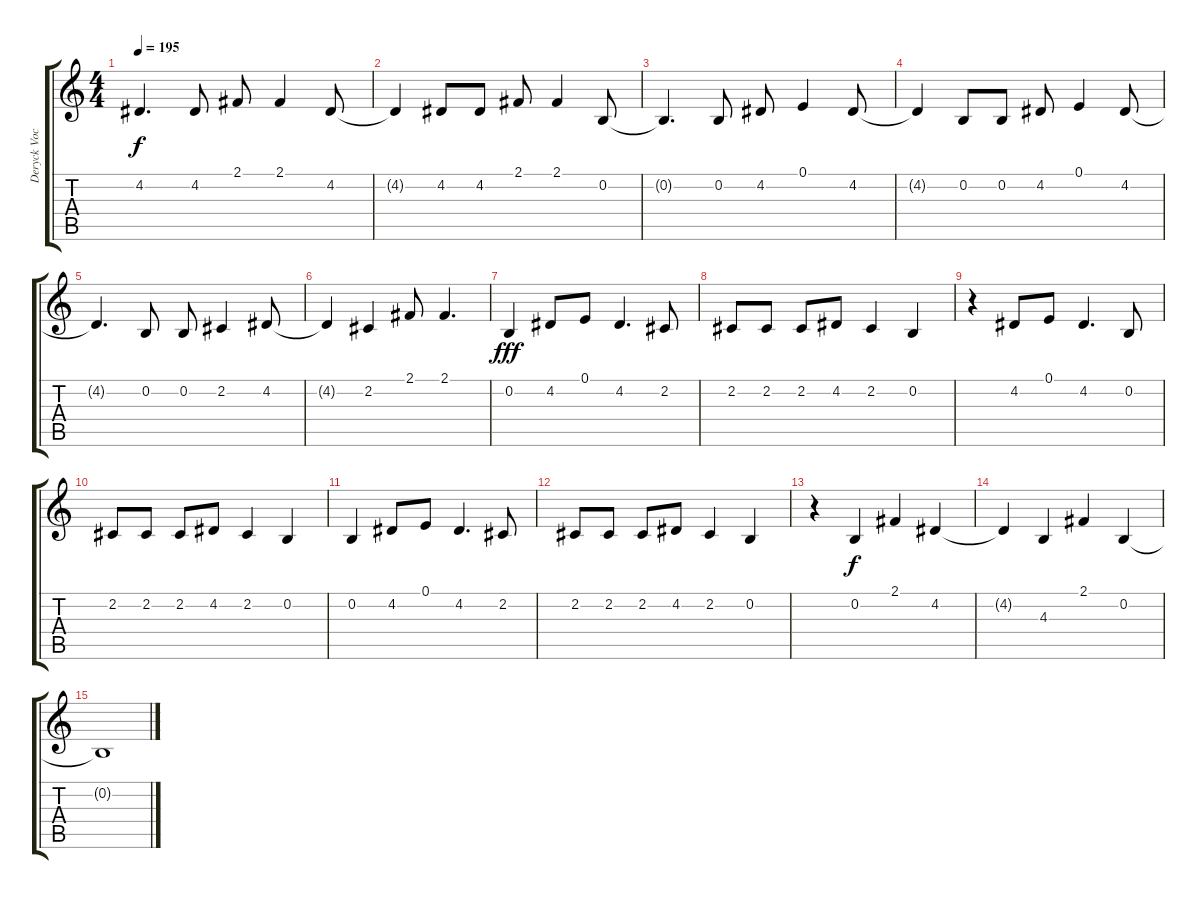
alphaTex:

\track ("Deryck Vocals" "Deryck Voc") {instrument tenorsax}
\staff {score tabs}
\tuning (E4 B3 G3 D3 A2 E2) {hide}
\ts (4 4)
\tempo 195
\clef g2
\ks c
4.2{t}.4{d dy f} 4.2.8 2.1.8 2.1.4 4.2.8 |
4.2{t}.4 4.2.8 4.2.8 2.1.8 2.1.4 0.2.8 |
0.2{t}.4{d} 0.2.8 4.2.8 0.1.4 4.2.8 |
4.2{t}.4 0.2.8 0.2.8 4.2.8 0.1.4 4.2.8 |
4.2{t}.4{d} 0.2.8 0.2.8 2.2.4 4.2.8 |
4.2{t}.4 2.2.4 2.1.8 2.1.4{d} |
0.2.4{dy fff} 4.2.8 0.1.8 4.2.4{d} 2.2.8 |
2.2.8 2.2.8 2.2.8 4.2.8 2.2.4 0.2.4 |
r.4 4.2.8 0.1.8 4.2.4{d} 0.2.8 |
2.2.8 2.2.8 2.2.8 4.2.8 2.2.4 0.2.4 |
0.2.4 4.2.8 0.1.8 4.2.4{d} 2.2.8 |
2.2.8 2.2.8 2.2.8 4.2.8 2.2.4 0.2.4 |
r.4 0.2.4{dy f} 2.1.4 4.2.4 |
4.2{t}.4 4.3.4 2.1.4 0.2.4 |
0.2{t}.1
